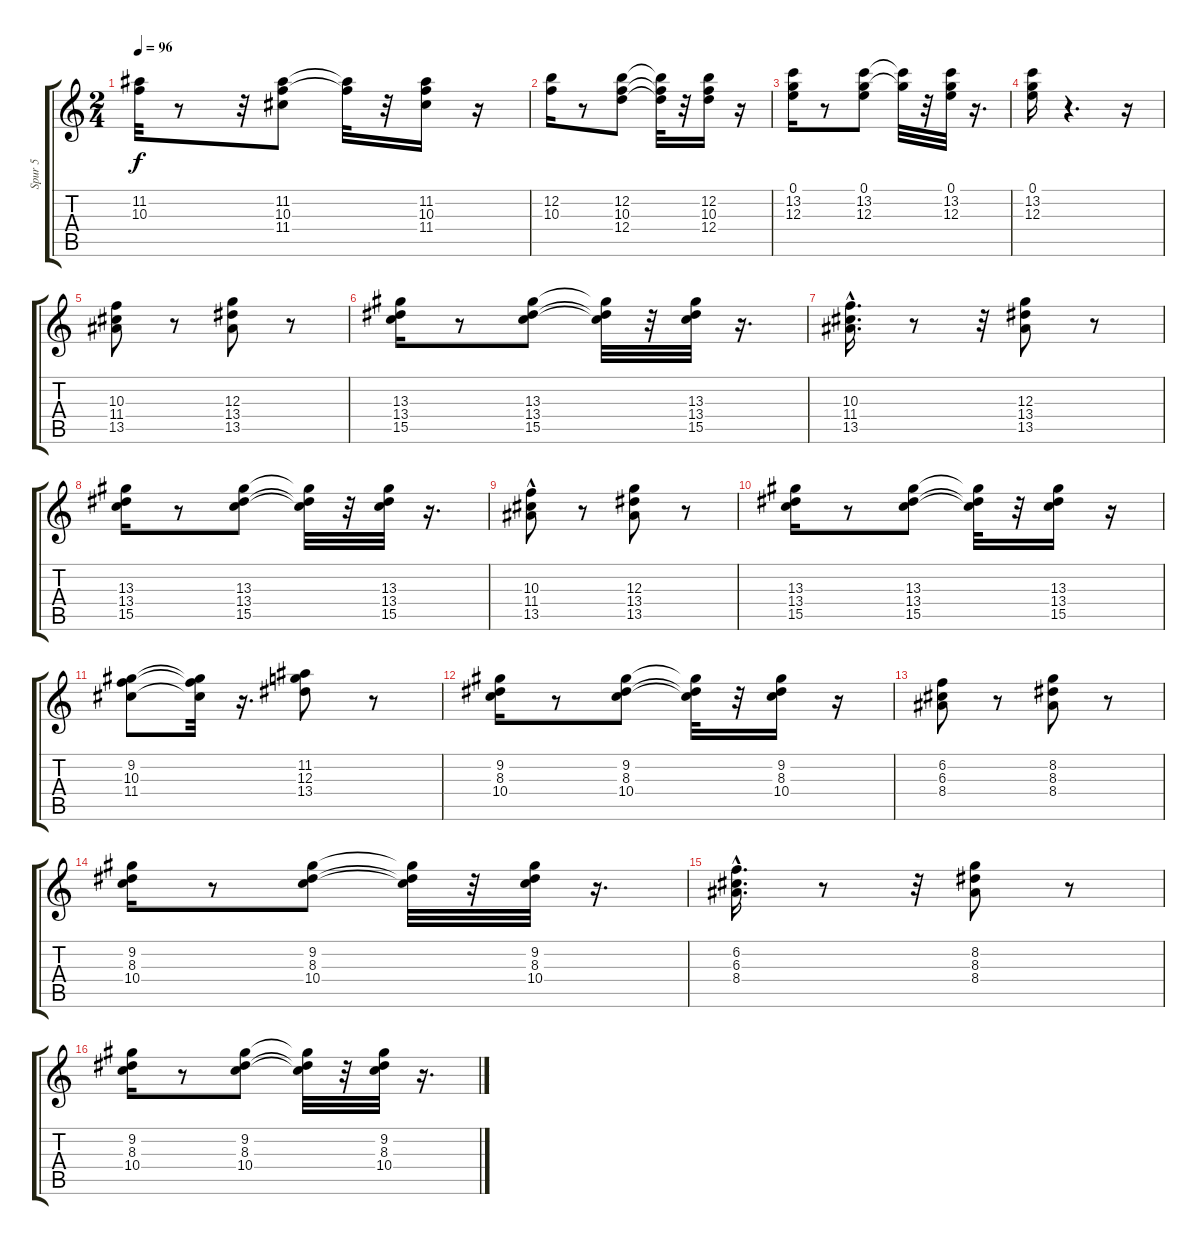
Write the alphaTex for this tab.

\track ("Spur 5" "Spur 5") {instrument electricguitarclean}
\staff {score tabs}
\tuning (E4 B3 G3 D3 A2 E2) {hide}
\ts (2 4)
\tempo 96
\clef g2
\ks c
(11.2 10.3).32{dy f} r.8 r.32 (11.2 10.3 11.4).8 (11.2{t} 10.3{t}).32 r.32 (11.2 10.3 11.4).16 r.16 |
(12.2 10.3).16 r.8 (12.2 10.3 12.4).8 (12.2{t} 10.3{t} 12.4{t}).32 r.32 (12.2 10.3 12.4).16 r.16 |
(0.1 13.2 12.3).16 r.8 (0.1 13.2 12.3).8 (13.2{t} 12.3{t}).32 r.32 (0.1 13.2 12.3).32 r.16{d} |
(0.1 13.2 12.3).16 r.4{d} r.16 |
(10.3 11.4 13.5).8 r.8 (12.3 13.4 13.5).8 r.8 |
(13.3 13.4 15.5).16 r.8 (13.3 13.4 15.5).8 (13.3{t} 13.4{t} 15.5{t}).32 r.32 (13.3 13.4 15.5).32 r.16{d} |
(10.3{hac} 11.4{hac} 13.5{hac}).16{d} r.8 r.32 (12.3 13.4 13.5).8 r.8 |
(13.3 13.4 15.5).16 r.8 (13.3 13.4 15.5).8 (13.3{t} 13.4{t} 15.5{t}).32 r.32 (13.3 13.4 15.5).32 r.16{d} |
(10.3{hac} 11.4 13.5).8 r.8 (12.3 13.4 13.5).8 r.8 |
(13.3 13.4 15.5).16 r.8 (13.3 13.4 15.5).8 (13.3{t} 13.4{t} 15.5{t}).32 r.32 (13.3 13.4 15.5).16 r.16 |
(9.2 10.3 11.4).8 (9.2{t} 10.3{t} 11.4{t}).32 r.16{d} (11.2 12.3 13.4).8 r.8 |
(9.2 8.3 10.4).16 r.8 (9.2 8.3 10.4).8 (9.2{t} 8.3{t} 10.4{t}).32 r.32 (9.2 8.3 10.4).16 r.16 |
(6.2 6.3 8.4).8 r.8 (8.2 8.3 8.4).8 r.8 |
(9.2 8.3 10.4).16 r.8 (9.2 8.3 10.4).8 (9.2{t} 8.3{t} 10.4{t}).32 r.32 (9.2 8.3 10.4).32 r.16{d} |
(6.2{hac} 6.3{hac} 8.4{hac}).16{d} r.8 r.32 (8.2 8.3 8.4).8 r.8 |
(9.2 8.3 10.4).16 r.8 (9.2 8.3 10.4).8 (9.2{t} 8.3{t} 10.4{t}).32 r.32 (9.2 8.3 10.4).32 r.16{d}
